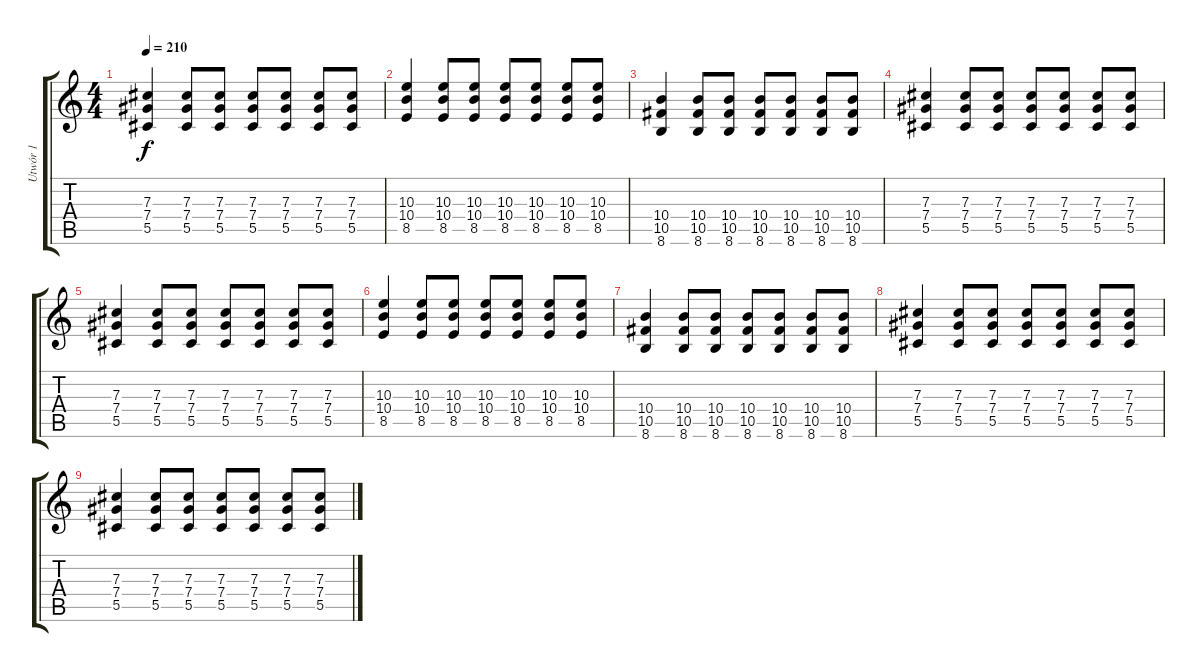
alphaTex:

\track ("Utwór 1" "Utwór 1") {instrument distortionguitar}
\staff {score tabs}
\tuning (Eb4 Bb3 Gb3 Db3 Ab2 Eb2) {hide}
\ts (4 4)
\tempo 210
\clef g2
\ks c
(7.3 7.4 5.5).4{dy f} (7.3 7.4 5.5).8 (7.3 7.4 5.5).8 (7.3 7.4 5.5).8 (7.3 7.4 5.5).8 (7.3 7.4 5.5).8 (7.3 7.4 5.5).8 |
(10.3 10.4 8.5).4 (10.3 10.4 8.5).8 (10.3 10.4 8.5).8 (10.3 10.4 8.5).8 (10.3 10.4 8.5).8 (10.3 10.4 8.5).8 (10.3 10.4 8.5).8 |
(10.4 10.5 8.6).4 (10.4 10.5 8.6).8 (10.4 10.5 8.6).8 (10.4 10.5 8.6).8 (10.4 10.5 8.6).8 (10.4 10.5 8.6).8 (10.4 10.5 8.6).8 |
(7.3 7.4 5.5).4 (7.3 7.4 5.5).8 (7.3 7.4 5.5).8 (7.3 7.4 5.5).8 (7.3 7.4 5.5).8 (7.3 7.4 5.5).8 (7.3 7.4 5.5).8 |
(7.3 7.4 5.5).4 (7.3 7.4 5.5).8 (7.3 7.4 5.5).8 (7.3 7.4 5.5).8 (7.3 7.4 5.5).8 (7.3 7.4 5.5).8 (7.3 7.4 5.5).8 |
(10.3 10.4 8.5).4 (10.3 10.4 8.5).8 (10.3 10.4 8.5).8 (10.3 10.4 8.5).8 (10.3 10.4 8.5).8 (10.3 10.4 8.5).8 (10.3 10.4 8.5).8 |
(10.4 10.5 8.6).4 (10.4 10.5 8.6).8 (10.4 10.5 8.6).8 (10.4 10.5 8.6).8 (10.4 10.5 8.6).8 (10.4 10.5 8.6).8 (10.4 10.5 8.6).8 |
(7.3 7.4 5.5).4 (7.3 7.4 5.5).8 (7.3 7.4 5.5).8 (7.3 7.4 5.5).8 (7.3 7.4 5.5).8 (7.3 7.4 5.5).8 (7.3 7.4 5.5).8 |
(7.3 7.4 5.5).4 (7.3 7.4 5.5).8 (7.3 7.4 5.5).8 (7.3 7.4 5.5).8 (7.3 7.4 5.5).8 (7.3 7.4 5.5).8 (7.3 7.4 5.5).8
